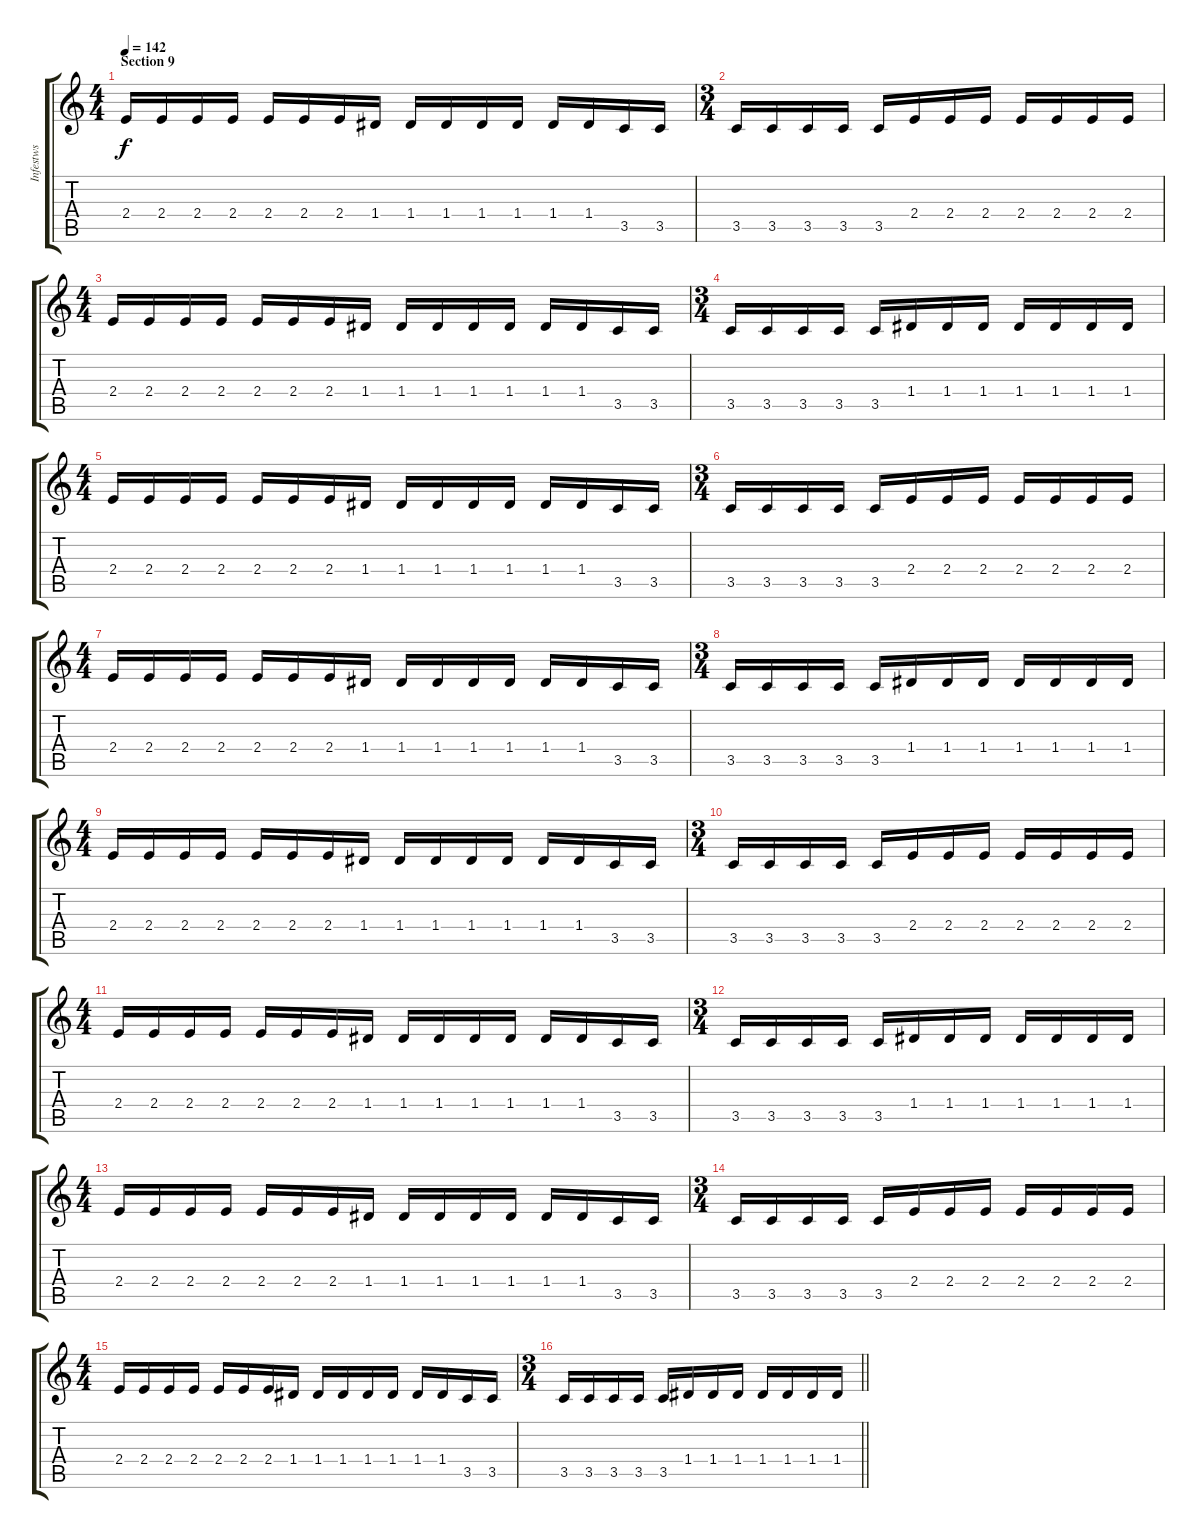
\track ("Infestws" "Infestws") {instrument overdrivenguitar}
\staff {score tabs}
\tuning (E4 B3 G3 D3 A2 E2) {hide}
\ts (4 4)
\section ("" "Section 9")
\tempo 142
\clef g2
\ks c
2.4.16{dy f} 2.4.16 2.4.16 2.4.16 2.4.16 2.4.16 2.4.16 1.4.16 1.4.16 1.4.16 1.4.16 1.4.16 1.4.16 1.4.16 3.5.16 3.5.16 |
\ts (3 4)
3.5.16 3.5.16 3.5.16 3.5.16 3.5.16 2.4.16 2.4.16 2.4.16 2.4.16 2.4.16 2.4.16 2.4.16 |
\ts (4 4)
2.4.16 2.4.16 2.4.16 2.4.16 2.4.16 2.4.16 2.4.16 1.4.16 1.4.16 1.4.16 1.4.16 1.4.16 1.4.16 1.4.16 3.5.16 3.5.16 |
\ts (3 4)
3.5.16 3.5.16 3.5.16 3.5.16 3.5.16 1.4.16 1.4.16 1.4.16 1.4.16 1.4.16 1.4.16 1.4.16 |
\ts (4 4)
2.4.16 2.4.16 2.4.16 2.4.16 2.4.16 2.4.16 2.4.16 1.4.16 1.4.16 1.4.16 1.4.16 1.4.16 1.4.16 1.4.16 3.5.16 3.5.16 |
\ts (3 4)
3.5.16 3.5.16 3.5.16 3.5.16 3.5.16 2.4.16 2.4.16 2.4.16 2.4.16 2.4.16 2.4.16 2.4.16 |
\ts (4 4)
2.4.16 2.4.16 2.4.16 2.4.16 2.4.16 2.4.16 2.4.16 1.4.16 1.4.16 1.4.16 1.4.16 1.4.16 1.4.16 1.4.16 3.5.16 3.5.16 |
\ts (3 4)
3.5.16 3.5.16 3.5.16 3.5.16 3.5.16 1.4.16 1.4.16 1.4.16 1.4.16 1.4.16 1.4.16 1.4.16 |
\ts (4 4)
2.4.16 2.4.16 2.4.16 2.4.16 2.4.16 2.4.16 2.4.16 1.4.16 1.4.16 1.4.16 1.4.16 1.4.16 1.4.16 1.4.16 3.5.16 3.5.16 |
\ts (3 4)
3.5.16 3.5.16 3.5.16 3.5.16 3.5.16 2.4.16 2.4.16 2.4.16 2.4.16 2.4.16 2.4.16 2.4.16 |
\ts (4 4)
2.4.16 2.4.16 2.4.16 2.4.16 2.4.16 2.4.16 2.4.16 1.4.16 1.4.16 1.4.16 1.4.16 1.4.16 1.4.16 1.4.16 3.5.16 3.5.16 |
\ts (3 4)
3.5.16 3.5.16 3.5.16 3.5.16 3.5.16 1.4.16 1.4.16 1.4.16 1.4.16 1.4.16 1.4.16 1.4.16 |
\ts (4 4)
2.4.16 2.4.16 2.4.16 2.4.16 2.4.16 2.4.16 2.4.16 1.4.16 1.4.16 1.4.16 1.4.16 1.4.16 1.4.16 1.4.16 3.5.16 3.5.16 |
\ts (3 4)
3.5.16 3.5.16 3.5.16 3.5.16 3.5.16 2.4.16 2.4.16 2.4.16 2.4.16 2.4.16 2.4.16 2.4.16 |
\ts (4 4)
2.4.16 2.4.16 2.4.16 2.4.16 2.4.16 2.4.16 2.4.16 1.4.16 1.4.16 1.4.16 1.4.16 1.4.16 1.4.16 1.4.16 3.5.16 3.5.16 |
\ts (3 4)
\barLineRight lightlight
3.5.16 3.5.16 3.5.16 3.5.16 3.5.16 1.4.16 1.4.16 1.4.16 1.4.16 1.4.16 1.4.16 1.4.16
